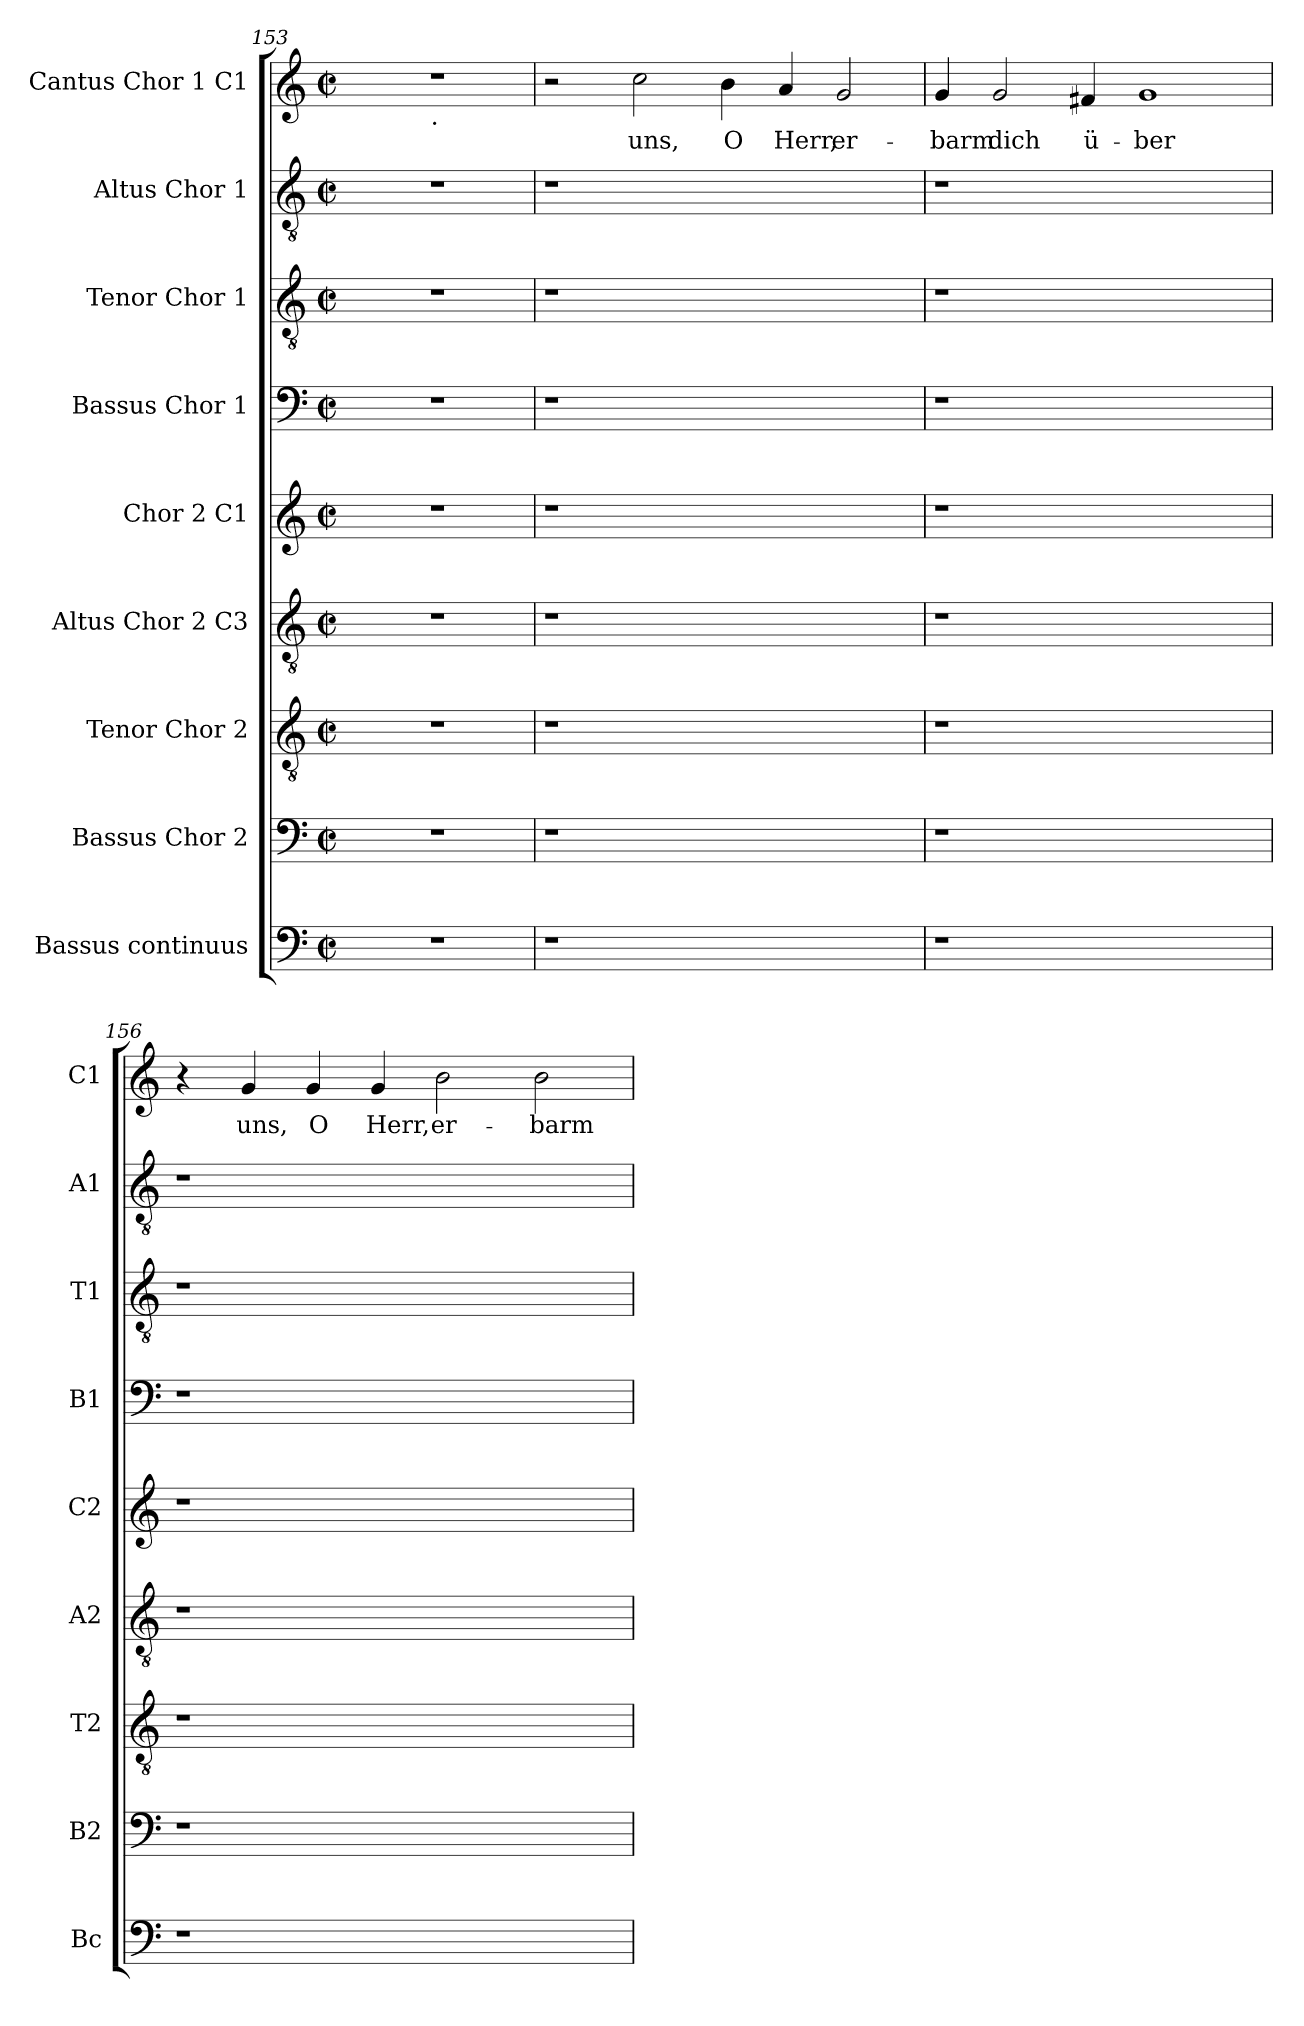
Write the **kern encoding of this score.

**kern	**kern	**kern	**kern	**kern	**kern	**kern	**kern	**kern	**text
*part9	*part8	*part7	*part6	*part5	*part4	*part3	*part2	*part1	*part1
*staff9	*staff8	*staff7	*staff6	*staff5	*staff4	*staff3	*staff2	*staff1	*staff1
*I"Bassus continuus	*I"Bassus Chor 2	*I"Tenor Chor 2	*I"Altus Chor 2 C3	*I"Chor 2 C1	*I"Bassus Chor 1	*I"Tenor Chor 1	*I"Altus Chor 1	*I"Cantus Chor 1 C1	*
*I'Bc	*I'B2	*I'T2	*I'A2	*I'C2	*I'B1	*I'T1	*I'A1	*I'C1	*
*clefF4	*clefF4	*clefGv2	*clefGv2	*clefG2	*clefF4	*clefGv2	*clefGv2	*clefG2	*
*ITrd7c12	*	*	*	*	*	*	*	*	*
*k[]	*k[]	*k[]	*k[]	*k[]	*k[]	*k[]	*k[]	*k[]	*
*C:	*C:	*C:	*C:	*C:	*C:	*C:	*C:	*C:	*
*M2/2	*M2/2	*M2/2	*M2/2	*M2/2	*M2/2	*M2/2	*M2/2	*M2/2	*
*met(c|)	*met(c|)	*met(c|)	*met(c|)	*met(c|)	*met(c|)	*met(c|)	*met(c|)	*met(c|)	*
=153	=153	=153	=153	=153	=153	=153	=153	=153	=153
*	*	*	*	*	*	*	*	*^	*
1r	1r	1r	1r	1r	1r	1r	1r	1r	4...ryy	.
!	!	!	!	!	!	!	!	!	!LO:TX:b:t=.	!
.	.	.	.	.	.	.	.	.	2ryy	.
.	.	.	.	.	.	.	.	.	32ryy	.
*	*	*	*	*	*	*	*	*v	*v	*
=154	=154	=154	=154	=154	=154	=154	=154	=154	=154
1r	1r	1r	1r	1r	1r	1r	1r	2r	.
!	!	!	!	!	!	!	!	!	!LO:LY:b
.	.	.	.	.	.	.	.	2cc\	uns,
!	!	!	!	!	!	!	!	!	!LO:LY:b
1ryy	1ryy	1ryy	1ryy	1ryy	1ryy	1ryy	1ryy	4b\	O
!	!	!	!	!	!	!	!	!	!LO:LY:b
.	.	.	.	.	.	.	.	4a/	Herr,
!	!	!	!	!	!	!	!	!	!LO:LY:b
.	.	.	.	.	.	.	.	2g/	er-
=155	=155	=155	=155	=155	=155	=155	=155	=155	=155
!	!	!	!	!	!	!	!	!	!LO:LY:b
1r	1r	1r	1r	1r	1r	1r	1r	4g/	-barm
!	!	!	!	!	!	!	!	!	!LO:LY:b
.	.	.	.	.	.	.	.	2g/	dich
!	!	!	!	!	!	!	!	!	!LO:LY:b
.	.	.	.	.	.	.	.	4f#X/	ü-
!	!	!	!	!	!	!	!	!	!LO:LY:b
1ryy	1ryy	1ryy	1ryy	1ryy	1ryy	1ryy	1ryy	1g	-ber
=156	=156	=156	=156	=156	=156	=156	=156	=156	=156
1r	1r	1r	1r	1r	1r	1r	1r	4r	.
!	!	!	!	!	!	!	!	!	!LO:LY:b
.	.	.	.	.	.	.	.	4g/	uns,
!	!	!	!	!	!	!	!	!	!LO:LY:b
.	.	.	.	.	.	.	.	4g/	O
!	!	!	!	!	!	!	!	!	!LO:LY:b
.	.	.	.	.	.	.	.	4g/	Herr,
!	!	!	!	!	!	!	!	!	!LO:LY:b
1ryy	1ryy	1ryy	1ryy	1ryy	1ryy	1ryy	1ryy	2b\	er-
!	!	!	!	!	!	!	!	!	!LO:LY:b
.	.	.	.	.	.	.	.	2b\	-barm
=	=	=	=	=	=	=	=	=	=
*-	*-	*-	*-	*-	*-	*-	*-	*-	*-
